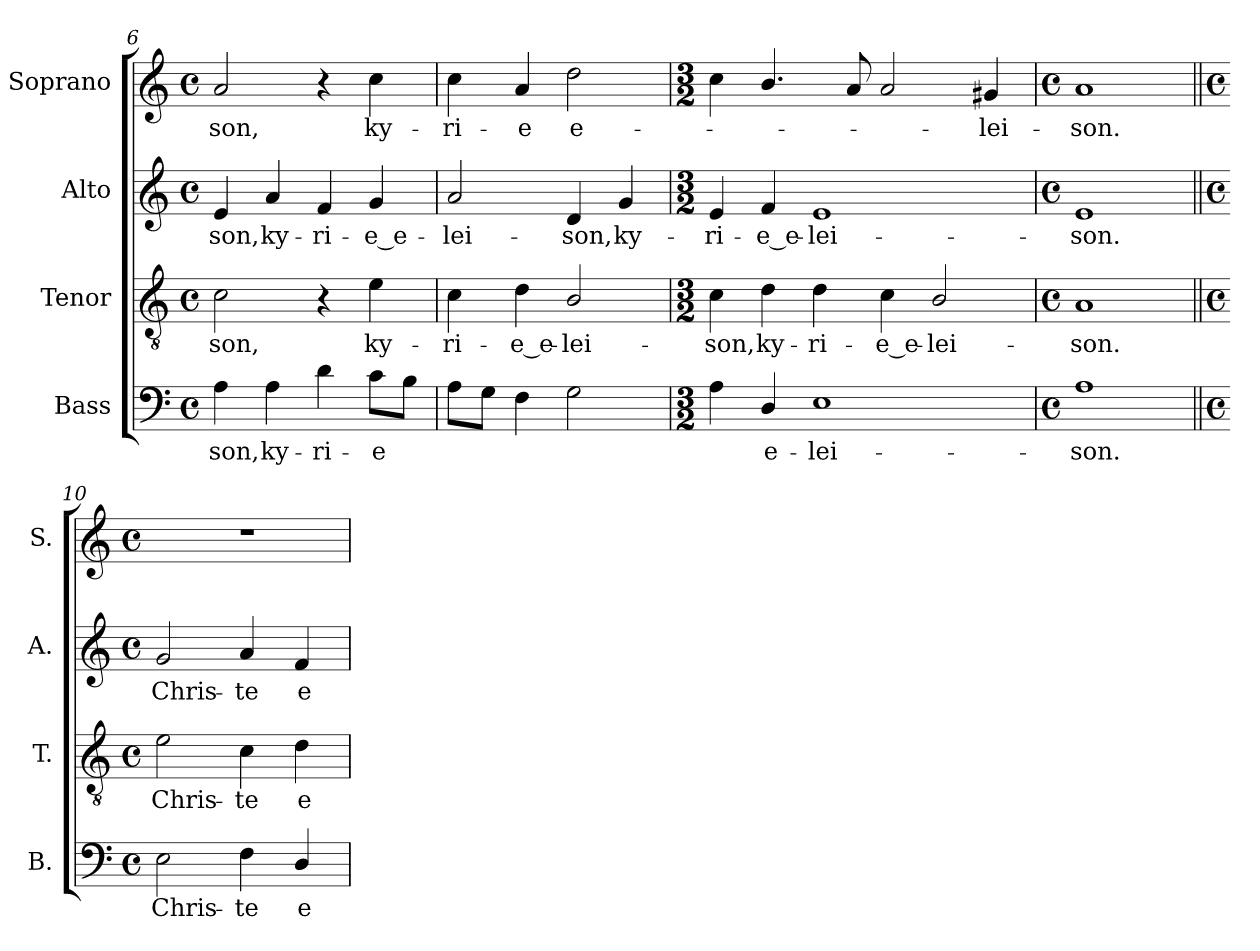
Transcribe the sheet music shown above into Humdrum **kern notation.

**kern	**text	**kern	**text	**kern	**text	**kern	**text
*part4	*part4	*part3	*part3	*part2	*part2	*part1	*part1
*staff4	*staff4	*staff3	*staff3	*staff2	*staff2	*staff1	*staff1
*I"Bass	*	*I"Tenor	*	*I"Alto	*	*I"Soprano	*
*I'B.	*	*I'T.	*	*I'A.	*	*I'S.	*
!!LO:LB:g=z
*clefF4	*	*clefGv2	*	*clefG2	*	*clefG2	*
*	*	*ITrd7c12	*	*	*	*	*
*k[]	*	*k[]	*	*k[]	*	*k[]	*
*C:	*	*C:	*	*C:	*	*C:	*
*M4/4	*	*M4/4	*	*M4/4	*	*M4/4	*
*met(c)	*	*met(c)	*	*met(c)	*	*met(c)	*
=6	=6	=6	=6	=6	=6	=6	=6
!	!LO:LY:b:color=#000000	!	!	!	!	!	!
!	!	!	!LO:LY:b:color=#000000	!	!	!	!
!	!	!	!	!	!LO:LY:b:color=#000000	!	!
!	!	!	!	!	!	!	!LO:LY:b:color=#000000
4Ai\	-son,	2Ci\	-son,	4ei/	-son,	2ai/	-son,
!	!LO:LY:b:color=#000000	!	!	!	!	!	!
!	!	!	!	!	!LO:LY:b:color=#000000	!	!
4Ai\	ky-	.	.	4ai/	ky-	.	.
!	!LO:LY:b:color=#000000	!	!	!	!	!	!
!	!	!	!	!	!LO:LY:b:color=#000000	!	!
4di\	-ri-	4r	.	4fi/	-ri-	4r	.
!	!LO:LY:b:color=#000000	!	!	!	!	!	!
!	!	!	!LO:LY:b:color=#000000	!	!	!	!
!	!	!	!	!	!LO:LY:b:color=#000000	!	!
!	!	!	!	!	!	!	!LO:LY:b:color=#000000
8ci\L	-e	4Ei\	ky-	4gi/	-e_e-	4cci\	ky-
8Bi\J	.	.	.	.	.	.	.
=7	=7	=7	=7	=7	=7	=7	=7
!	!	!	!LO:LY:b:color=#000000	!	!	!	!
!	!	!	!	!	!LO:LY:b:color=#000000	!	!
!	!	!	!	!	!	!	!LO:LY:b:color=#000000
8Ai\L	.	4Ci\	-ri-	2ai/	-lei-	4cci\	-ri-
8Gi\J	.	.	.	.	.	.	.
!	!	!	!LO:LY:b:color=#000000	!	!	!	!
!	!	!	!	!	!	!	!LO:LY:b:color=#000000
4Fi\	.	4Di\	-e_e-	.	.	4ai/	-e
!	!	!	!LO:LY:b:color=#000000	!	!	!	!
!	!	!	!	!	!LO:LY:b:color=#000000	!	!
!	!	!	!	!	!	!	!LO:LY:b:color=#000000
2Gi\	.	2BBi/	-lei-	4di/	-son,	2ddi\	e-
!	!	!	!	!	!LO:LY:b:color=#000000	!	!
.	.	.	.	4gi/	ky-	.	.
=8	=8	=8	=8	=8	=8	=8	=8
*M3/2	*	*M3/2	*	*M3/2	*	*M3/2	*
!	!	!	!LO:LY:b:color=#000000	!	!	!	!
!	!	!	!	!	!LO:LY:b:color=#000000	!	!
4Ai\	.	4Ci\	-son,	4ei/	-ri-	4cci\	.
!	!LO:LY:b:color=#000000	!	!	!	!	!	!
!	!	!	!LO:LY:b:color=#000000	!	!	!	!
!	!	!	!	!	!LO:LY:b:color=#000000	!	!
4Di/	e-	4Di\	ky-	4fi/	-e_e-	4.bi/	.
!	!LO:LY:b:color=#000000	!	!	!	!	!	!
!	!	!	!LO:LY:b:color=#000000	!	!	!	!
!	!	!	!	!	!LO:LY:b:color=#000000	!	!
1Ei	-lei-	4Di\	-ri-	1ei	-lei-	.	.
.	.	.	.	.	.	8ai/	.
!	!	!	!LO:LY:b:color=#000000	!	!	!	!
.	.	4Ci\	-e_e-	.	.	2ai/	.
!	!	!	!LO:LY:b:color=#000000	!	!	!	!
.	.	2BBi/	-lei-	.	.	.	.
!	!	!	!	!	!	!	!LO:LY:b:color=#000000
.	.	.	.	.	.	4g#Xi/	-lei-
=9	=9	=9	=9	=9	=9	=9	=9
*M4/4	*	*M4/4	*	*M4/4	*	*M4/4	*
*met(c)	*	*met(c)	*	*met(c)	*	*met(c)	*
!	!LO:LY:b:color=#000000	!	!	!	!	!	!
!	!	!	!LO:LY:b:color=#000000	!	!	!	!
!	!	!	!	!	!LO:LY:b:color=#000000	!	!
!	!	!	!	!	!	!	!LO:LY:b:color=#000000
1Ai	-son.	1AAi	-son.	1ei	-son.	1ai	-son.
!!LO:PB:g=z
=10||	=10||	=10||	=10||	=10||	=10||	=10||	=10||
*M4/4	*	*M4/4	*	*M4/4	*	*M4/4	*
*met(c)	*	*met(c)	*	*met(c)	*	*met(c)	*
!	!LO:LY:b:color=#000000	!	!	!	!	!	!
!	!	!	!LO:LY:b:color=#000000	!	!	!	!
!	!	!	!	!	!LO:LY:b:color=#000000	!	!
2Ei\	Chris-	2Ei\	Chris-	2gi/	Chris-	1r	.
!	!LO:LY:b:color=#000000	!	!	!	!	!	!
!	!	!	!LO:LY:b:color=#000000	!	!	!	!
!	!	!	!	!	!LO:LY:b:color=#000000	!	!
4Fi\	-te	4Ci\	-te	4ai/	-te	.	.
!	!LO:LY:b:color=#000000	!	!	!	!	!	!
!	!	!	!LO:LY:b:color=#000000	!	!	!	!
!	!	!	!	!	!LO:LY:b:color=#000000	!	!
4Di/	e-	4Di\	e-	4fi/	e-	.	.
=	=	=	=	=	=	=	=
*-	*-	*-	*-	*-	*-	*-	*-
